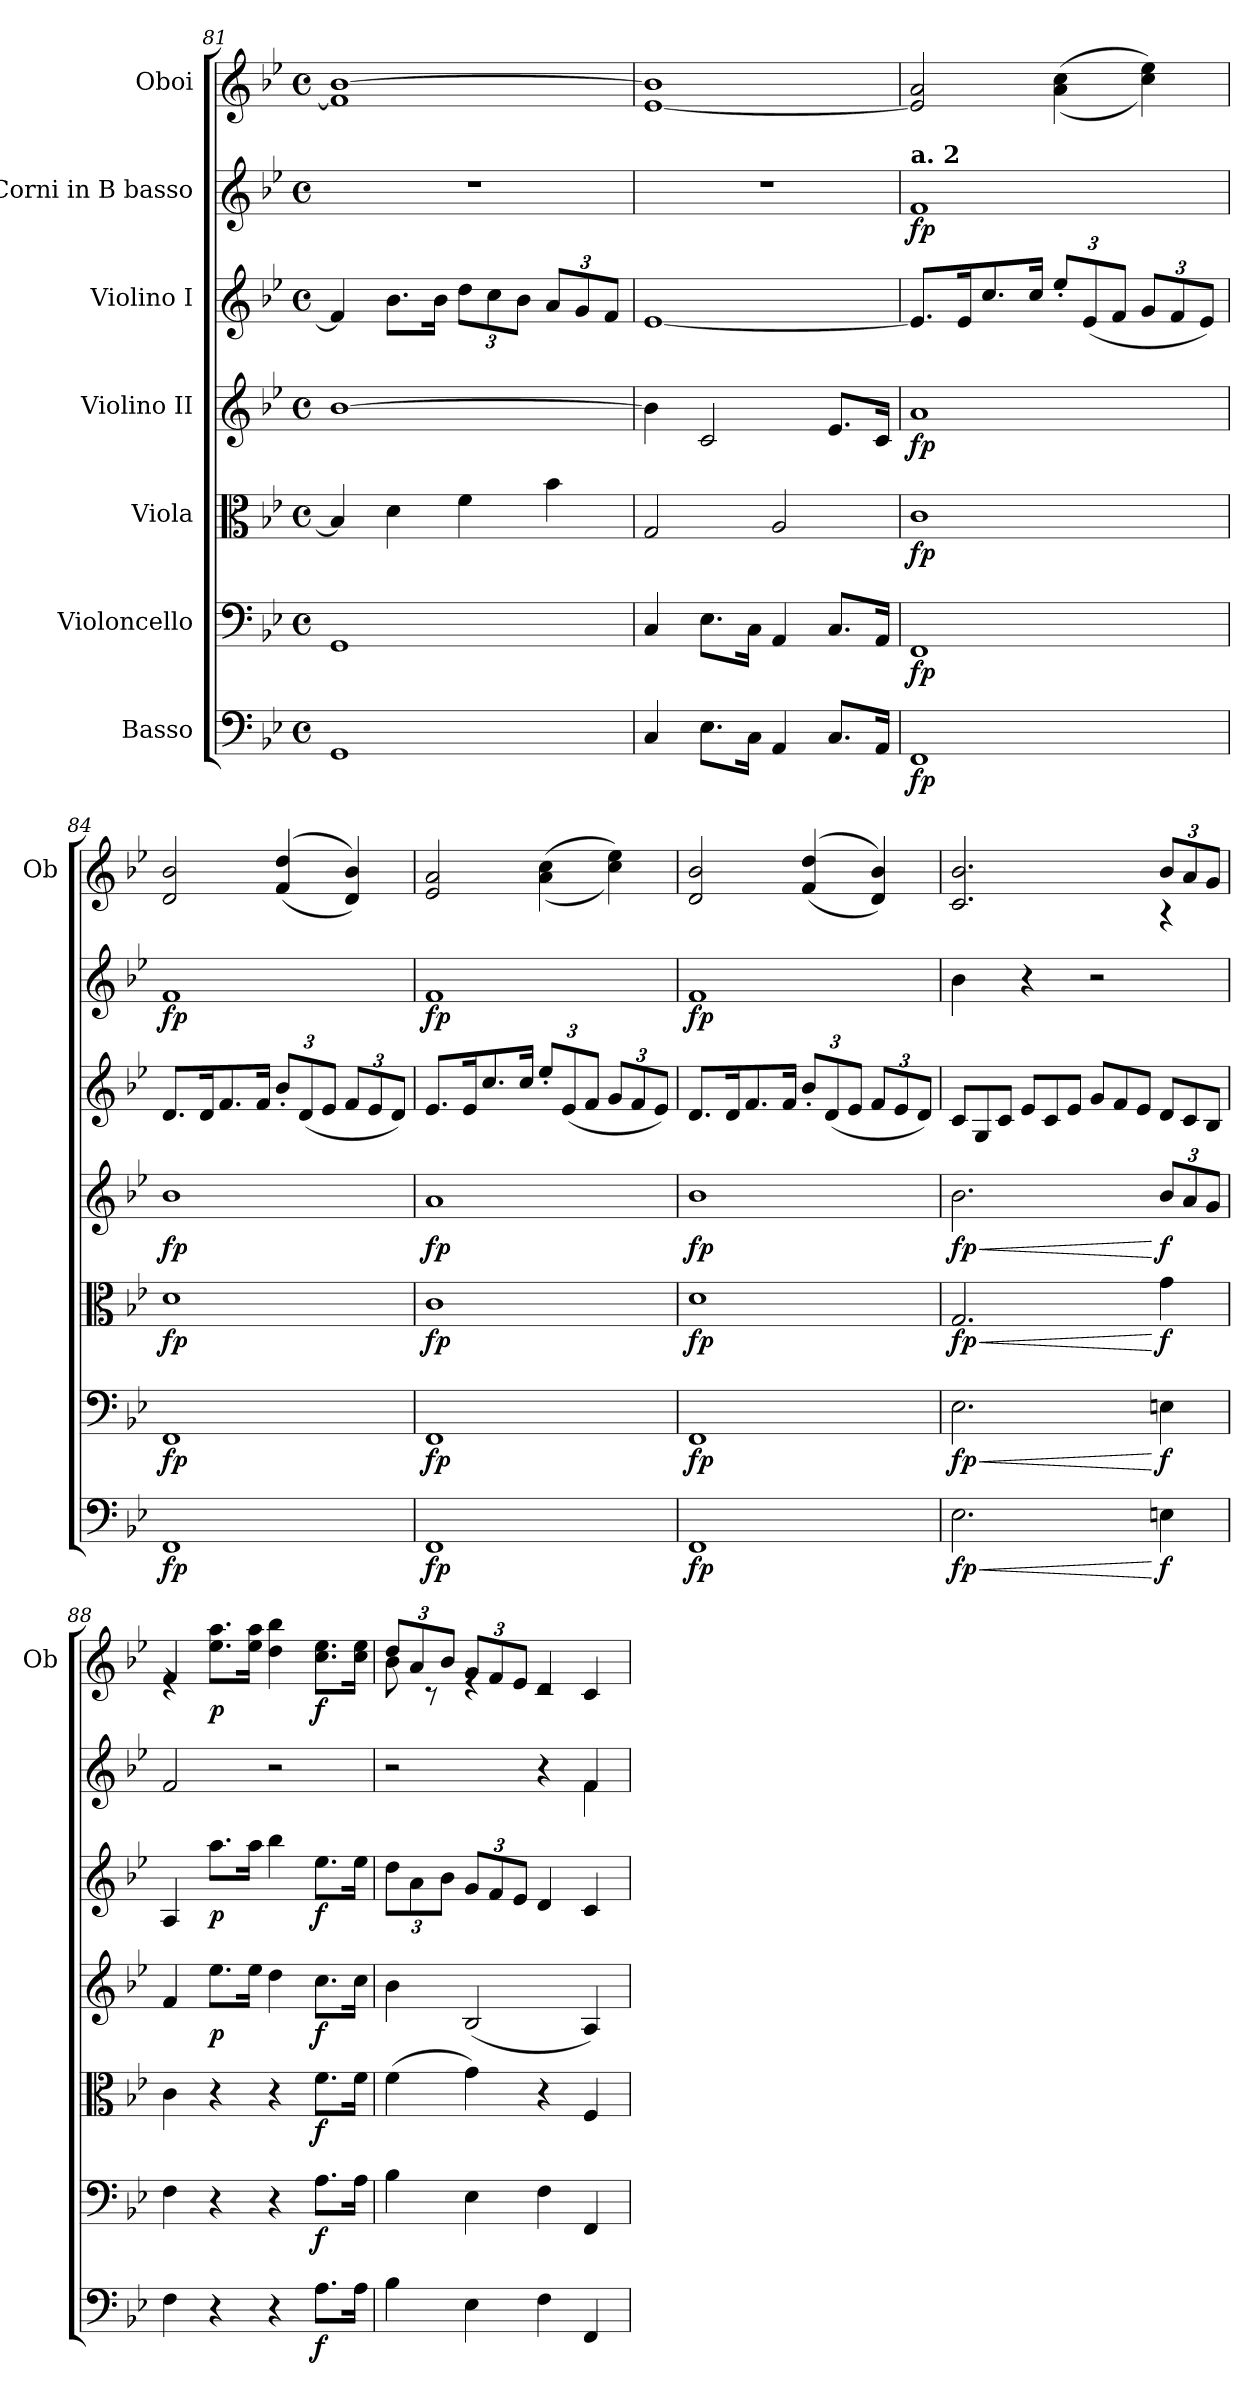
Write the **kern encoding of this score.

**kern	**dynam	**kern	**dynam	**kern	**dynam	**kern	**dynam	**kern	**dynam	**kern	**dynam	**kern	**dynam
*part7	*part7	*part6	*part6	*part5	*part5	*part4	*part4	*part3	*part3	*part2	*part2	*part1	*part1
*staff7	*staff7	*staff6	*staff6	*staff5	*staff5	*staff4	*staff4	*staff3	*staff3	*staff2	*staff2	*staff1	*staff1
*I"Basso	*	*I"Violoncello	*	*I"Viola	*	*I"Violino II	*	*I"Violino I	*	*I"Corni in B basso	*	*I"Oboi	*
*	*	*	*	*	*	*	*	*	*	*	*	*I'Ob	*
*clefF4	*	*clefF4	*	*clefC3	*	*clefG2	*	*clefG2	*	*clefG2	*	*clefG2	*
*ITrd7c12	*	*	*	*	*	*	*	*	*	*ITrd8c14	*	*	*
*k[b-e-]	*	*k[b-e-]	*	*k[b-e-]	*	*k[b-e-]	*	*k[b-e-]	*	*k[b-e-]	*	*k[b-e-]	*
*M4/4	*	*M4/4	*	*M4/4	*	*M4/4	*	*M4/4	*	*M4/4	*	*M4/4	*
*met(c)	*	*met(c)	*	*met(c)	*	*met(c)	*	*met(c)	*	*met(c)	*	*met(c)	*
=81	=81	=81	=81	=81	=81	=81	=81	=81	=81	=81	=81	=81	=81
1GGG	.	1GG	.	4B-/]	.	[1b-	.	4f/]	.	1r	.	1f] [1b-	.
.	.	.	.	4d\	.	.	.	8.b-\L	.	.	.	.	.
.	.	.	.	.	.	.	.	16b-\Jk	.	.	.	.	.
*	*	*	*	*	*	*	*	*Xbrackettup	*	*	*	*	*
.	.	.	.	4f\	.	.	.	12dd\L	.	.	.	.	.
.	.	.	.	.	.	.	.	12cc\	.	.	.	.	.
.	.	.	.	.	.	.	.	12b-\J	.	.	.	.	.
.	.	.	.	4b-\	.	.	.	12a/L	.	.	.	.	.
.	.	.	.	.	.	.	.	12g/	.	.	.	.	.
.	.	.	.	.	.	.	.	12f/J	.	.	.	.	.
=82	=82	=82	=82	=82	=82	=82	=82	=82	=82	=82	=82	=82	=82
4CC/	.	4C/	.	2G/	.	4b-\]	.	[1e-	.	1r	.	[1e- 1b-]	.
8.EE-\L	.	8.E-\L	.	.	.	2c/	.	.	.	.	.	.	.
16CC\Jk	.	16C\Jk	.	.	.	.	.	.	.	.	.	.	.
4AAA/	.	4AA/	.	2A/	.	.	.	.	.	.	.	.	.
8.CC/L	.	8.C/L	.	.	.	8.e-/L	.	.	.	.	.	.	.
16AAA/Jk	.	16AA/Jk	.	.	.	16c/Jk	.	.	.	.	.	.	.
!!LO:PB:g=z
=83	=83	=83	=83	=83	=83	=83	=83	=83	=83	=83	=83	=83	=83
!	!	!	!	!	!	!	!	!	!	!LO:TX:a:B:t=a. 2	!	!	!
!	!LO:DY:b	!	!LO:DY:b	!	!LO:DY:b	!	!LO:DY:b	!	!	!	!LO:DY:b	!	!
1FFF	fp	1FF	fp	1c	fp	1a	fp	8.e-/L]	.	1F	fp	2e-/] 2a/	.
.	.	.	.	.	.	.	.	16e-/K	.	.	.	.	.
.	.	.	.	.	.	.	.	8.cc/	.	.	.	.	.
.	.	.	.	.	.	.	.	16cc/Jk	.	.	.	.	.
.	.	.	.	.	.	.	.	12ee-'/L	.	.	.	(>(<4a\ 4cc\	.
.	.	.	.	.	.	.	.	(<12e-/	.	.	.	.	.
.	.	.	.	.	.	.	.	12f/J	.	.	.	.	.
.	.	.	.	.	.	.	.	12g/L	.	.	.	4cc\ 4ee-\))	.
.	.	.	.	.	.	.	.	12f/	.	.	.	.	.
.	.	.	.	.	.	.	.	12e-/J)	.	.	.	.	.
=84	=84	=84	=84	=84	=84	=84	=84	=84	=84	=84	=84	=84	=84
!	!LO:DY:b	!	!LO:DY:b	!	!LO:DY:b	!	!LO:DY:b	!	!	!	!LO:DY:b	!	!
1FFF	fp	1FF	fp	1d	fp	1b-	fp	8.d/L	.	1F	fp	2d/ 2b-/	.
.	.	.	.	.	.	.	.	16d/K	.	.	.	.	.
.	.	.	.	.	.	.	.	8.f/	.	.	.	.	.
.	.	.	.	.	.	.	.	16f/Jk	.	.	.	.	.
.	.	.	.	.	.	.	.	12b-'/L	.	.	.	(<(<4f/ 4dd/	.
.	.	.	.	.	.	.	.	(<12d/	.	.	.	.	.
.	.	.	.	.	.	.	.	12e-/J	.	.	.	.	.
.	.	.	.	.	.	.	.	12f/L	.	.	.	4d/ 4b-/))	.
.	.	.	.	.	.	.	.	12e-/	.	.	.	.	.
.	.	.	.	.	.	.	.	12d/J)	.	.	.	.	.
=85	=85	=85	=85	=85	=85	=85	=85	=85	=85	=85	=85	=85	=85
!	!LO:DY:b	!	!LO:DY:b	!	!LO:DY:b	!	!LO:DY:b	!	!	!	!LO:DY:b	!	!
1FFF	fp	1FF	fp	1c	fp	1a	fp	8.e-/L	.	1F	fp	2e-/ 2a/	.
.	.	.	.	.	.	.	.	16e-/K	.	.	.	.	.
.	.	.	.	.	.	.	.	8.cc/	.	.	.	.	.
.	.	.	.	.	.	.	.	16cc/Jk	.	.	.	.	.
.	.	.	.	.	.	.	.	12ee-'/L	.	.	.	(>(<4a\ 4cc\	.
.	.	.	.	.	.	.	.	(<12e-/	.	.	.	.	.
.	.	.	.	.	.	.	.	12f/J	.	.	.	.	.
.	.	.	.	.	.	.	.	12g/L	.	.	.	4cc\ 4ee-\))	.
.	.	.	.	.	.	.	.	12f/	.	.	.	.	.
.	.	.	.	.	.	.	.	12e-/J)	.	.	.	.	.
=86	=86	=86	=86	=86	=86	=86	=86	=86	=86	=86	=86	=86	=86
!	!LO:DY:b	!	!LO:DY:b	!	!LO:DY:b	!	!LO:DY:b	!	!	!	!LO:DY:b	!	!
1FFF	fp	1FF	fp	1d	fp	1b-	fp	8.d/L	.	1F	fp	2d/ 2b-/	.
.	.	.	.	.	.	.	.	16d/K	.	.	.	.	.
.	.	.	.	.	.	.	.	8.f/	.	.	.	.	.
.	.	.	.	.	.	.	.	16f/Jk	.	.	.	.	.
.	.	.	.	.	.	.	.	12b-'/L	.	.	.	(<(<4f/ 4dd/	.
.	.	.	.	.	.	.	.	(<12d/	.	.	.	.	.
.	.	.	.	.	.	.	.	12e-/J	.	.	.	.	.
.	.	.	.	.	.	.	.	12f/L	.	.	.	4d/ 4b-/))	.
.	.	.	.	.	.	.	.	12e-/	.	.	.	.	.
.	.	.	.	.	.	.	.	12d/J)	.	.	.	.	.
=87	=87	=87	=87	=87	=87	=87	=87	=87	=87	=87	=87	=87	=87
!	!LO:HP:b	!	!LO:HP:b	!	!LO:HP:b	!	!LO:HP:b	!	!	!	!	!	!
*	*	*	*	*	*	*	*	*Xtuplet	*	*	*	*	*
*	*	*	*	*	*	*	*	*	*	*	*	*^	*
!	!LO:DY:n=1:b	!	!LO:DY:n=1:b	!	!LO:DY:n=1:b	!	!LO:DY:n=1:b	!	!	!	!	!	!	!
2.EE-\	< fp	2.E-\	< fp	2.G/	< fp	2.b-\	< fp	12c/L	.	4B-\	.	2.c/ 2.b-/	2.ryy	.
.	.	.	.	.	.	.	.	12G/	.	.	.	.	.	.
.	.	.	.	.	.	.	.	12c/J	.	.	.	.	.	.
.	.	.	.	.	.	.	.	12e-/L	.	4r	.	.	.	.
.	.	.	.	.	.	.	.	12c/	.	.	.	.	.	.
.	.	.	.	.	.	.	.	12e-/J	.	.	.	.	.	.
.	.	.	.	.	.	.	.	12g/L	.	2r	.	.	.	.
.	.	.	.	.	.	.	.	12f/	.	.	.	.	.	.
.	.	.	.	.	.	.	.	12e-/J	.	.	.	.	.	.
*	*	*	*	*	*	*Xbrackettup	*	*	*	*	*	*Xbrackettup	*	*
!	!LO:DY:n=2:b	!	!LO:DY:n=2:b	!	!LO:DY:n=2:b	!	!LO:DY:n=2:b	!	!	!	!	!	!	!
4EEn\	[ f	4En\	[ f	4g\	[ f	12b-/L	[ f	12d/L	.	.	.	12b-/L	4r	.
.	.	.	.	.	.	12a/	.	12c/	.	.	.	12a/	.	.
.	.	.	.	.	.	12g/J	.	12B-/J	.	.	.	12g/J	.	.
=88	=88	=88	=88	=88	=88	=88	=88	=88	=88	=88	=88	=88	=88	=88
4FF\	.	4F\	.	4c\	.	4f/	.	4A/	.	2F/	.	4f/	4re	.
!	!	!	!	!	!	!	!LO:DY:b	!	!LO:DY:b	!	!	!	!	!LO:DY:b
4r	.	4r	.	4r	.	8.ee-\L	p	8.aa\L	p	.	.	8.ee-\ 8.aa\L	2.ryy	p
.	.	.	.	.	.	16ee-\Jk	.	16aa\Jk	.	.	.	16ee-\ 16aa\Jk	.	.
4r	.	4r	.	4r	.	4dd\	.	4bb-\	.	2r	.	4dd\ 4bb-\	.	.
!	!LO:DY:b	!	!LO:DY:b	!	!LO:DY:b	!	!LO:DY:b	!	!LO:DY:b	!	!	!	!	!LO:DY:b
8.AA\L	f	8.A\L	f	8.f\L	f	8.cc\L	f	8.ee-\L	f	.	.	8.cc\ 8.ee-\L	.	f
16AA\Jk	.	16A\Jk	.	16f\Jk	.	16cc\Jk	.	16ee-\Jk	.	.	.	16cc\ 16ee-\Jk	.	.
!!LO:LB:g=z	!!
=89	=89	=89	=89	=89	=89	=89	=89	=89	=89	=89	=89	=89	=89	=89
*	*	*	*	*	*	*	*	*tuplet	*	*	*	*	*	*
*	*	*	*	*	*	*	*	*	*	*^	*	*	*	*
4BB-\	.	4B-\	.	(>4f\	.	4b-\	.	12dd\L	.	2r	2.ryy	.	12dd/L	8b-\	.
.	.	.	.	.	.	.	.	12a\	.	.	.	.	12a/	.	.
.	.	.	.	.	.	.	.	.	.	.	.	.	.	8r	.
.	.	.	.	.	.	.	.	12b-\J	.	.	.	.	12b-/J	.	.
4EE-\	.	4E-\	.	4g\)	.	(<2B-/	.	12g/L	.	.	.	.	12g/L	4re	.
.	.	.	.	.	.	.	.	12f/	.	.	.	.	12f/	.	.
.	.	.	.	.	.	.	.	12e-/J	.	.	.	.	12e-/J	.	.
4FF\	.	4F\	.	4r	.	.	.	4d/	.	4r	.	.	4d/	2rc	.
4FFF/	.	4FF/	.	4F/	.	4A/)	.	4c/	.	4F/	4F\	.	4c/	.	.
*	*	*	*	*	*	*	*	*	*	*v	*v	*	*	*	*
*	*	*	*	*	*	*	*	*	*	*	*	*v	*v	*
=	=	=	=	=	=	=	=	=	=	=	=	=	=
*-	*-	*-	*-	*-	*-	*-	*-	*-	*-	*-	*-	*-	*-
